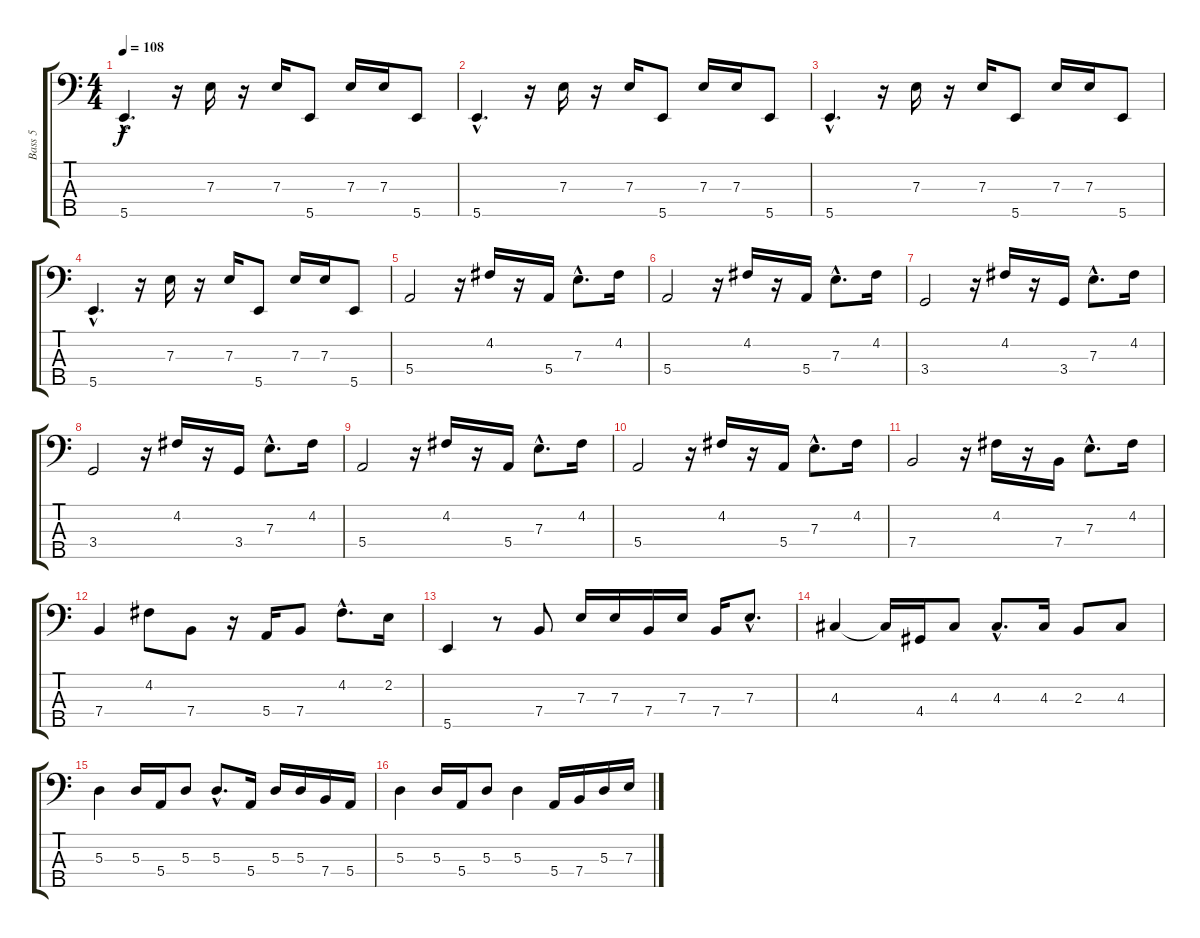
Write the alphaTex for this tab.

\track ("Bass 5" "Bass 5") {instrument electricbassfinger}
\staff {score tabs}
\tuning (G2 D2 A1 E1 B0) {hide}
\ts (4 4)
\tempo 108
\clef f4
\ks c
5.5{hac}.4{d dy f} r.16 7.3.16 r.16 7.3.16 5.5.8 7.3.16 7.3.16 5.5.8 |
5.5{hac}.4{d} r.16 7.3.16 r.16 7.3.16 5.5.8 7.3.16 7.3.16 5.5.8 |
5.5{hac}.4{d} r.16 7.3.16 r.16 7.3.16 5.5.8 7.3.16 7.3.16 5.5.8 |
5.5{hac}.4{d} r.16 7.3.16 r.16 7.3.16 5.5.8 7.3.16 7.3.16 5.5.8 |
5.4.2 r.16 4.2.16 r.16 5.4.16 7.3{hac}.8{d} 4.2.16 |
5.4.2 r.16 4.2.16 r.16 5.4.16 7.3{hac}.8{d} 4.2.16 |
3.4.2 r.16 4.2.16 r.16 3.4.16 7.3{hac}.8{d} 4.2.16 |
3.4.2 r.16 4.2.16 r.16 3.4.16 7.3{hac}.8{d} 4.2.16 |
5.4.2 r.16 4.2.16 r.16 5.4.16 7.3{hac}.8{d} 4.2.16 |
5.4.2 r.16 4.2.16 r.16 5.4.16 7.3{hac}.8{d} 4.2.16 |
7.4.2 r.16 4.2.16 r.16 7.4.16 7.3{hac}.8{d} 4.2.16 |
7.4.4 4.2.8 7.4.8 r.16 5.4.16 7.4.8 4.2{hac}.8{d} 2.2.16 |
5.5.4 r.8 7.4.8 7.3.16 7.3.16 7.4.16 7.3.16 7.4.16 7.3{hac}.8{d} |
4.3.4 4.3{t}.16 4.4.16 4.3.8 4.3{hac}.8{d} 4.3.16 2.3.8 4.3.8 |
5.3.4 5.3.16 5.4.16 5.3.8 5.3{hac}.8{d} 5.4.16 5.3.16 5.3.16 7.4.16 5.4.16 |
5.3.4 5.3.16 5.4.16 5.3.8 5.3.4 5.4.16 7.4.16 5.3.16 7.3.16
